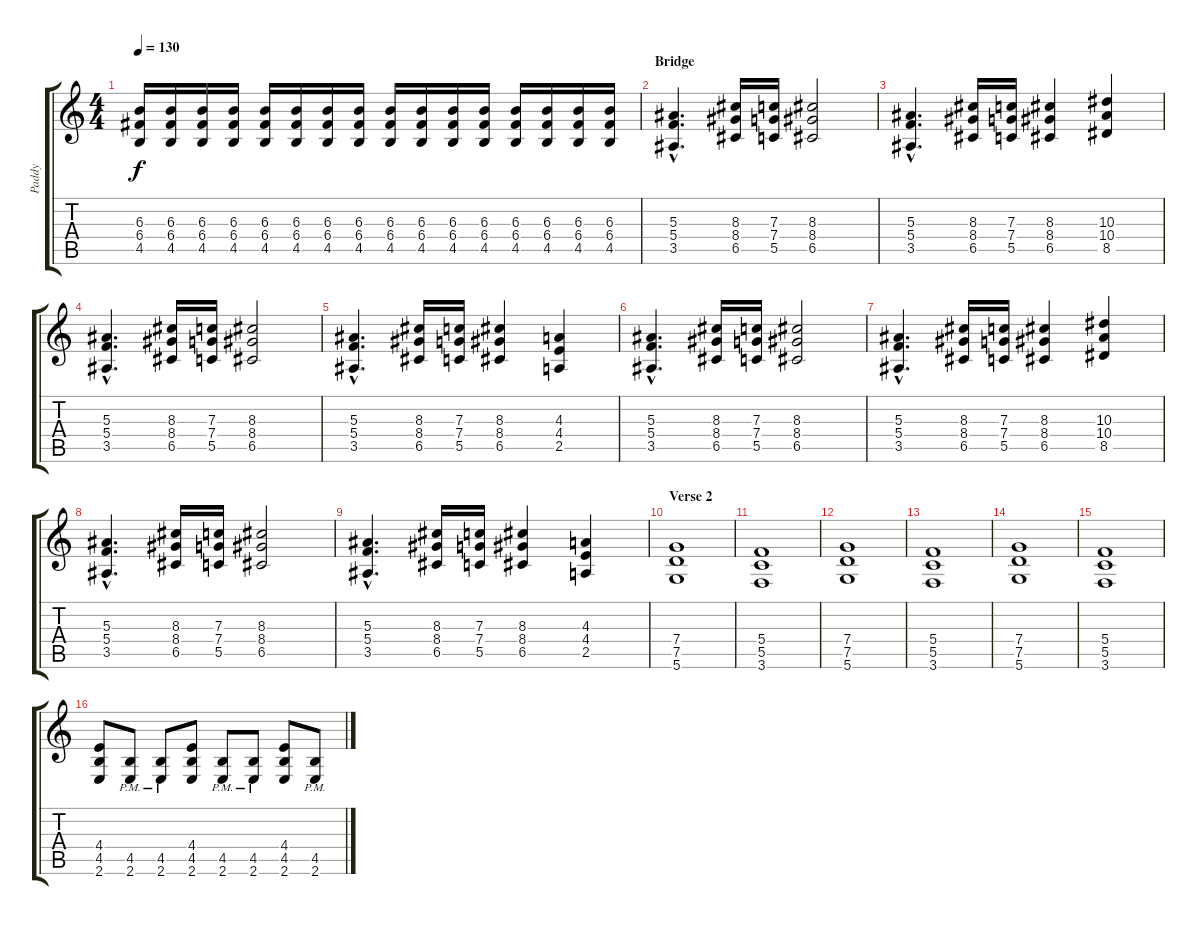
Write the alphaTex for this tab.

\track ("Paddy" "Paddy") {instrument overdrivenguitar}
\staff {score tabs}
\tuning (D4 A3 F3 C3 G2 D2) {hide}
\ts (4 4)
\tempo 130
\clef g2
\ks c
(6.3 6.4 4.5).16{dy f} (6.3 6.4 4.5).16 (6.3 6.4 4.5).16 (6.3 6.4 4.5).16 (6.3 6.4 4.5).16 (6.3 6.4 4.5).16 (6.3 6.4 4.5).16 (6.3 6.4 4.5).16 (6.3 6.4 4.5).16 (6.3 6.4 4.5).16 (6.3 6.4 4.5).16 (6.3 6.4 4.5).16 (6.3 6.4 4.5).16 (6.3 6.4 4.5).16 (6.3 6.4 4.5).16 (6.3 6.4 4.5).16 |
\section ("" "Bridge")
(5.3{hac} 5.4{hac} 3.5{hac}).4{d} (8.3 8.4 6.5).16 (7.3 7.4 5.5).16 (8.3 8.4 6.5).2 |
(5.3{hac} 5.4{hac} 3.5{hac}).4{d} (8.3 8.4 6.5).16 (7.3 7.4 5.5).16 (8.3 8.4 6.5).4 (10.3 10.4 8.5).4 |
(5.3{hac} 5.4{hac} 3.5{hac}).4{d} (8.3 8.4 6.5).16 (7.3 7.4 5.5).16 (8.3 8.4 6.5).2 |
(5.3{hac} 5.4{hac} 3.5{hac}).4{d} (8.3 8.4 6.5).16 (7.3 7.4 5.5).16 (8.3 8.4 6.5).4 (4.3 4.4 2.5).4 |
(5.3{hac} 5.4{hac} 3.5{hac}).4{d} (8.3 8.4 6.5).16 (7.3 7.4 5.5).16 (8.3 8.4 6.5).2 |
(5.3{hac} 5.4{hac} 3.5{hac}).4{d} (8.3 8.4 6.5).16 (7.3 7.4 5.5).16 (8.3 8.4 6.5).4 (10.3 10.4 8.5).4 |
(5.3{hac} 5.4{hac} 3.5{hac}).4{d} (8.3 8.4 6.5).16 (7.3 7.4 5.5).16 (8.3 8.4 6.5).2 |
(5.3{hac} 5.4{hac} 3.5{hac}).4{d} (8.3 8.4 6.5).16 (7.3 7.4 5.5).16 (8.3 8.4 6.5).4 (4.3 4.4 2.5).4 |
\section ("" "Verse 2")
(7.4 7.5 5.6).1 |
(5.4 5.5 3.6).1 |
(7.4 7.5 5.6).1 |
(5.4 5.5 3.6).1 |
(7.4 7.5 5.6).1 |
(5.4 5.5 3.6).1 |
(4.4 4.5 2.6).8 (4.5{pm} 2.6{pm}).8 (4.5{pm} 2.6{pm}).8 (4.4 4.5 2.6).8 (4.5{pm} 2.6{pm}).8 (4.5{pm} 2.6{pm}).8 (4.4 4.5 2.6).8 (4.5{pm} 2.6{pm}).8
